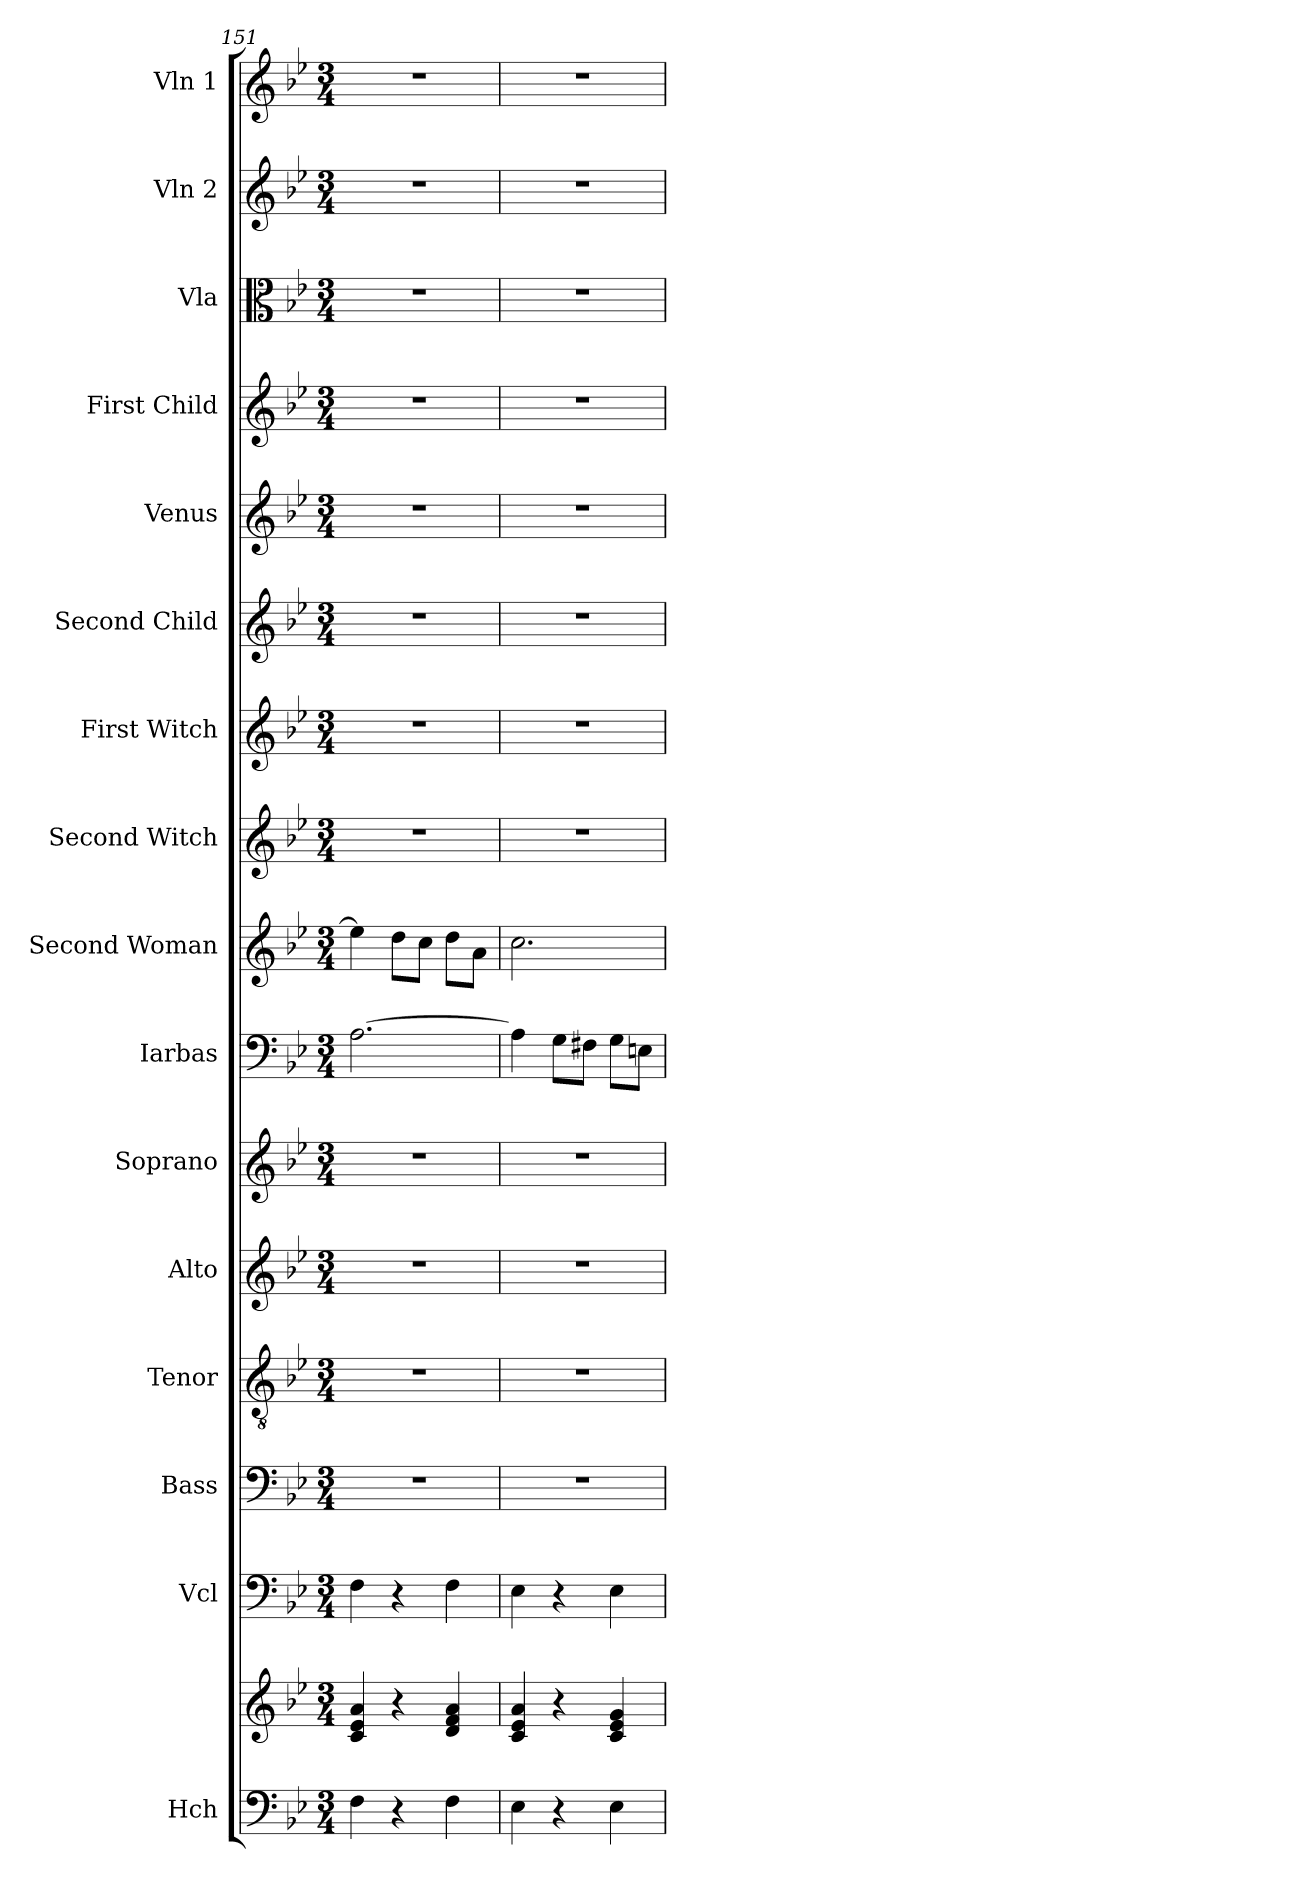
**kern	**kern	**kern	**kern	**kern	**kern	**kern	**kern	**kern	**kern	**kern	**kern	**kern	**kern	**kern	**kern	**kern
*part16	*part16	*part15	*part14	*part13	*part12	*part11	*part10	*part9	*part8	*part7	*part6	*part5	*part4	*part3	*part2	*part1
*staff17	*staff16	*staff15	*staff14	*staff13	*staff12	*staff11	*staff10	*staff9	*staff8	*staff7	*staff6	*staff5	*staff4	*staff3	*staff2	*staff1
*I"Hch	*	*I"Vcl	*I"Bass	*I"Tenor	*I"Alto	*I"Soprano	*I"Iarbas	*I"Second Woman	*I"Second Witch	*I"First Witch	*I"Second Child	*I"Venus	*I"First Child	*I"Vla	*I"Vln 2	*I"Vln 1
*I'Hch.	*	*I'Vc.	*I'B.	*I'T.	*I'A.	*I'S.	*I'I.	*I'2W	*I'W2.	*I'W1	*I'C2.	*I'V.	*I'C1	*I'Vla.	*I'Vln.	*I'Vln.
*clefF4	*clefG2	*clefF4	*clefF4	*clefGv2	*clefG2	*clefG2	*clefF4	*clefG2	*clefG2	*clefG2	*clefG2	*clefG2	*clefG2	*clefC3	*clefG2	*clefG2
*k[b-e-]	*k[b-e-]	*k[b-e-]	*k[b-e-]	*k[b-e-]	*k[b-e-]	*k[b-e-]	*k[b-e-]	*k[b-e-]	*k[b-e-]	*k[b-e-]	*k[b-e-]	*k[b-e-]	*k[b-e-]	*k[b-e-]	*k[b-e-]	*k[b-e-]
*M3/4	*M3/4	*M3/4	*M3/4	*M3/4	*M3/4	*M3/4	*M3/4	*M3/4	*M3/4	*M3/4	*M3/4	*M3/4	*M3/4	*M3/4	*M3/4	*M3/4
=151	=151	=151	=151	=151	=151	=151	=151	=151	=151	=151	=151	=151	=151	=151	=151	=151
4F\	4c/ 4e-/ 4a/	4F\	2.r	2.r	2.r	2.r	[2.A\	4ee-\]	2.r	2.r	2.r	2.r	2.r	2.r	2.r	2.r
4r	4r	4r	.	.	.	.	.	8dd\L	.	.	.	.	.	.	.	.
.	.	.	.	.	.	.	.	8cc\J	.	.	.	.	.	.	.	.
4F\	4d/ 4f/ 4a/	4F\	.	.	.	.	.	8dd\L	.	.	.	.	.	.	.	.
.	.	.	.	.	.	.	.	8a\J	.	.	.	.	.	.	.	.
=152	=152	=152	=152	=152	=152	=152	=152	=152	=152	=152	=152	=152	=152	=152	=152	=152
4E-\	4c/ 4e-/ 4a/	4E-\	2.r	2.r	2.r	2.r	4A\]	2.cc\	2.r	2.r	2.r	2.r	2.r	2.r	2.r	2.r
4r	4r	4r	.	.	.	.	8G\L	.	.	.	.	.	.	.	.	.
.	.	.	.	.	.	.	8F#X\J	.	.	.	.	.	.	.	.	.
4E-\	4c/ 4e-/ 4g/	4E-\	.	.	.	.	8G\L	.	.	.	.	.	.	.	.	.
.	.	.	.	.	.	.	8En\J	.	.	.	.	.	.	.	.	.
=	=	=	=	=	=	=	=	=	=	=	=	=	=	=	=	=
*-	*-	*-	*-	*-	*-	*-	*-	*-	*-	*-	*-	*-	*-	*-	*-	*-
